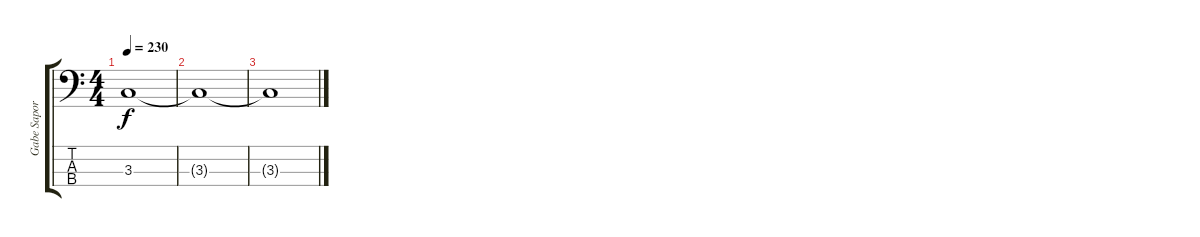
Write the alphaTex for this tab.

\track ("Gabe Saporta" "Gabe Sapor") {instrument electricbassfinger}
\staff {score tabs}
\tuning (G2 D2 A1 E1) {hide}
\ts (4 4)
\tempo 230
\clef f4
\ks c
3.3{t}.1{dy f} |
3.3{t}.1 |
3.3{t}.1
